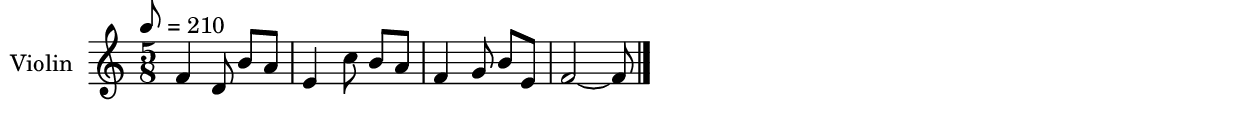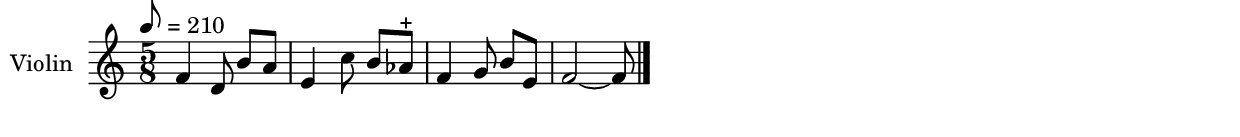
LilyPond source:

\version "2.18.2"

%{
BAHPM
Bateria de Avaliação da Habilidade de Percepção Musical
Item: 02_escala
Igual ou diferente: diferente
%}

%%%%%%%%%%%%%
% SUBITEM A %
%%%%%%%%%%%%%

% Inserir nome do instrumento, andamento, compasso, clave

instrumentoNomeItemA = \set Staff.instrumentName ="Violin"
andamentoItemA = \tempo 8 = 210
compassoItemA = \time 5/8
clefItemA = \clef treble


%%%%%%%%%%%%%
% SUBITEM B %
%%%%%%%%%%%%%

% Caso o exemplo seja igual, manter essa seção comentada
% Cada elemento possui um comentário anterior a ele para
% que seja removido somente o elemento diferenciado

% Inserir nome do instrumento, andamento, compasso, clave

instrumentoNomeItemB = \instrumentoNomeItemA
andamentoItemB = \andamentoItemA
compassoItemB = \compassoItemA

%%%%%%%%%%
% MUSICA %
%%%%%%%%%%

musica = \relative c' { 
  f4 d8 b' a |
  e4 c'8 b 
  \tag #'itemA { a }
  \tag #'itemB { aes-+ } |
  f4 g8 b e, |
  f2 ~ f8 \bar "|."
}

%%% Configuração de layout %%%

\include "lilypond-book-preamble.ly"

% desmarcar os itens abaixo para regular alinhamento de itens

\paper {
 ragged-right = ##f 
 line-width = 110\mm
}

%%%%%%%%%%%%%
% CONTEXTOS %
%%%%%%%%%%%%%

itemA = \score {
  \new Staff <<
    \instrumentoNomeItemA
    \andamentoItemA
    \compassoItemA
    \new Voice { 
      \keepWithTag #'itemA \musica
    }
  >>
}

itemB = \score {
  \new Staff <<
    \instrumentoNomeItemB
    \andamentoItemB
    \compassoItemB
    \new Voice { 
      \keepWithTag #'itemB \musica
    }
  >>
}



\itemA

% Desmarcar para incluir o subitem B

\itemB